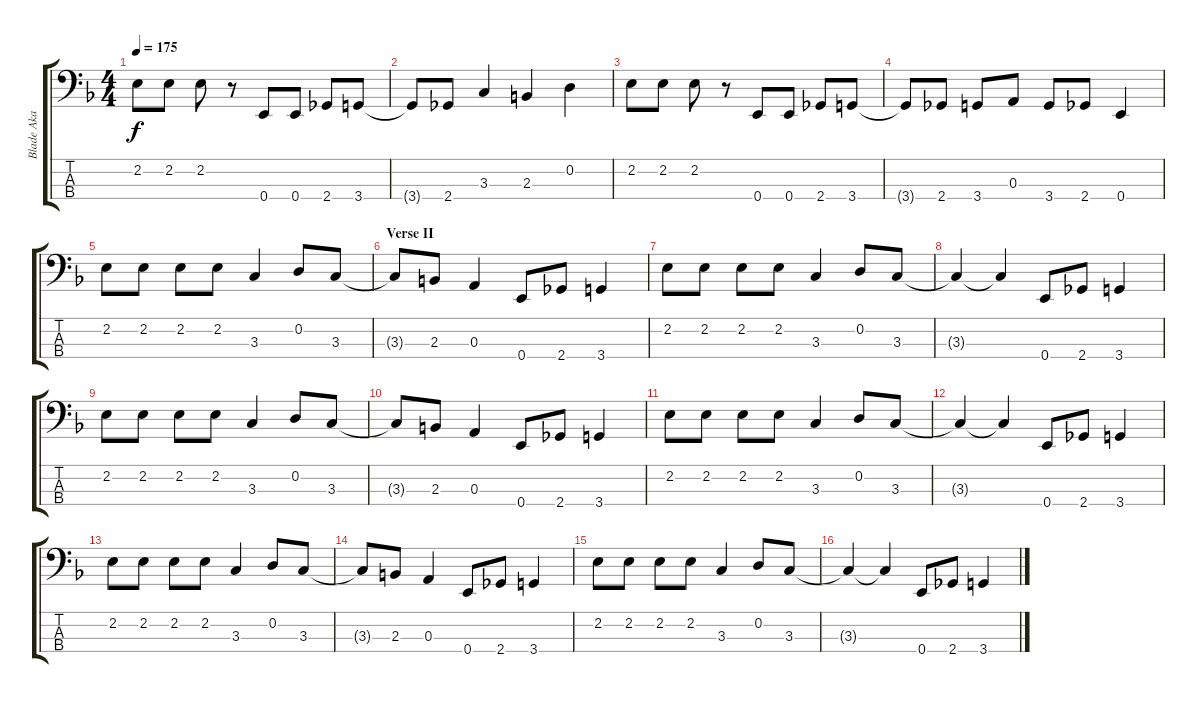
\track ("Blade Aka" "Blade Aka") {instrument electricbassfinger}
\staff {score tabs}
\tuning (G2 D2 A1 E1) {hide}
\ts (4 4)
\tempo 175
\clef f4
\ks f
2.2.8{dy f} 2.2.8 2.2.8 r.8 0.4.8 0.4.8 2.4.8 3.4.8 |
3.4{t}.8 2.4.8 3.3.4 2.3.4 0.2.4 |
2.2.8 2.2.8 2.2.8 r.8 0.4.8 0.4.8 2.4.8 3.4.8 |
3.4{t}.8 2.4.8 3.4.8 0.3.8 3.4.8 2.4.8 0.4.4 |
2.2.8 2.2.8 2.2.8 2.2.8 3.3.4 0.2.8 3.3.8 |
\section ("" "Verse II")
3.3{t}.8 2.3.8 0.3.4 0.4.8 2.4.8 3.4.4 |
2.2.8 2.2.8 2.2.8 2.2.8 3.3.4 0.2.8 3.3.8 |
3.3{t}.4 3.3{t}.4 0.4.8 2.4.8 3.4.4 |
2.2.8 2.2.8 2.2.8 2.2.8 3.3.4 0.2.8 3.3.8 |
3.3{t}.8 2.3.8 0.3.4 0.4.8 2.4.8 3.4.4 |
2.2.8 2.2.8 2.2.8 2.2.8 3.3.4 0.2.8 3.3.8 |
3.3{t}.4 3.3{t}.4 0.4.8 2.4.8 3.4.4 |
2.2.8 2.2.8 2.2.8 2.2.8 3.3.4 0.2.8 3.3.8 |
3.3{t}.8 2.3.8 0.3.4 0.4.8 2.4.8 3.4.4 |
2.2.8 2.2.8 2.2.8 2.2.8 3.3.4 0.2.8 3.3.8 |
3.3{t}.4 3.3{t}.4 0.4.8 2.4.8 3.4.4
